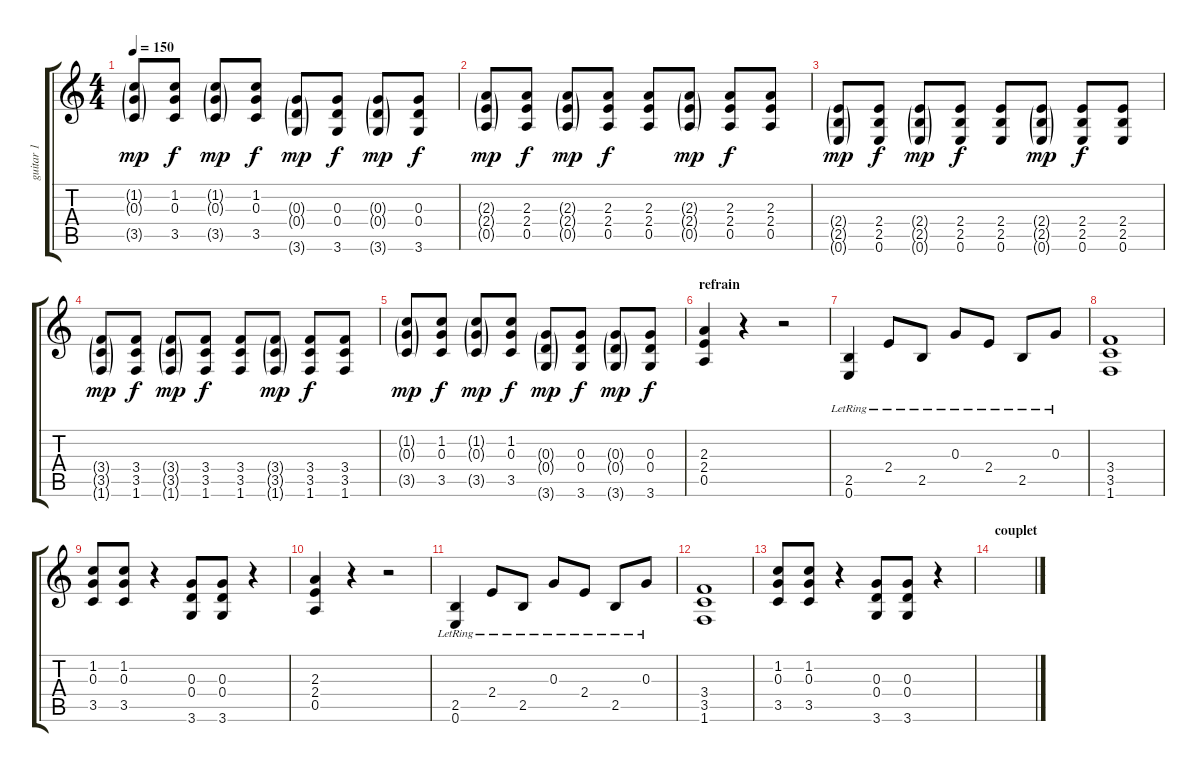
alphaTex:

\track ("guitar 1" "guitar 1") {instrument distortionguitar}
\staff {score tabs}
\tuning (E4 B3 G3 D3 A2 E2) {hide}
\ts (4 4)
\tempo 150
\clef g2
\ks c
(1.2{g} 0.3{g} 3.5{g}).8{dy mp} (1.2 0.3 3.5).8{dy f} (1.2{g} 0.3{g} 3.5{g}).8{dy mp} (1.2 0.3 3.5).8{dy f} (0.3{g} 0.4{g} 3.6{g}).8{dy mp} (0.3 0.4 3.6).8{dy f} (0.3{g} 0.4{g} 3.6{g}).8{dy mp} (0.3 0.4 3.6).8{dy f} |
(2.3{g} 2.4{g} 0.5{g}).8{dy mp volume 16} (2.3 2.4 0.5).8{dy f} (2.3{g} 2.4{g} 0.5{g}).8{dy mp} (2.3 2.4 0.5).8{dy f} (2.3 2.4 0.5).8 (2.3{g} 2.4{g} 0.5{g}).8{dy mp} (2.3 2.4 0.5).8{dy f} (2.3 2.4 0.5).8 |
(2.4{g} 2.5{g} 0.6{g}).8{dy mp} (2.4 2.5 0.6).8{dy f} (2.4{g} 2.5{g} 0.6{g}).8{dy mp} (2.4 2.5 0.6).8{dy f} (2.4 2.5 0.6).8 (2.4{g} 2.5{g} 0.6{g}).8{dy mp} (2.4 2.5 0.6).8{dy f} (2.4 2.5 0.6).8 |
(3.4{g} 3.5{g} 1.6{g}).8{dy mp} (3.4 3.5 1.6).8{dy f} (3.4{g} 3.5{g} 1.6{g}).8{dy mp} (3.4 3.5 1.6).8{dy f} (3.4 3.5 1.6).8 (3.4{g} 3.5{g} 1.6{g}).8{dy mp} (3.4 3.5 1.6).8{dy f} (3.4 3.5 1.6).8 |
(1.2{g} 0.3{g} 3.5{g}).8{dy mp} (1.2 0.3 3.5).8{dy f} (1.2{g} 0.3{g} 3.5{g}).8{dy mp} (1.2 0.3 3.5).8{dy f} (0.3{g} 0.4{g} 3.6{g}).8{dy mp} (0.3 0.4 3.6).8{dy f} (0.3{g} 0.4{g} 3.6{g}).8{dy mp} (0.3 0.4 3.6).8{dy f} |
\section ("" "refrain")
(2.3 2.4 0.5).4 r.4 r.2 |
(2.5{lr} 0.6{lr}).4 2.4{lr}.8 2.5{lr}.8 0.3{lr}.8 2.4{lr}.8 2.5{lr}.8 0.3{lr}.8 |
(3.4 3.5 1.6).1 |
(1.2 0.3 3.5).8 (1.2 0.3 3.5).8 r.4 (0.3 0.4 3.6).8 (0.3 0.4 3.6).8 r.4 |
(2.3 2.4 0.5).4 r.4 r.2 |
(2.5{lr} 0.6{lr}).4 2.4{lr}.8 2.5{lr}.8 0.3{lr}.8 2.4{lr}.8 2.5{lr}.8 0.3{lr}.8 |
(3.4 3.5 1.6).1 |
(1.2 0.3 3.5).8 (1.2 0.3 3.5).8 r.4 (0.3 0.4 3.6).8 (0.3 0.4 3.6).8 r.4 |
\section ("" "couplet")
